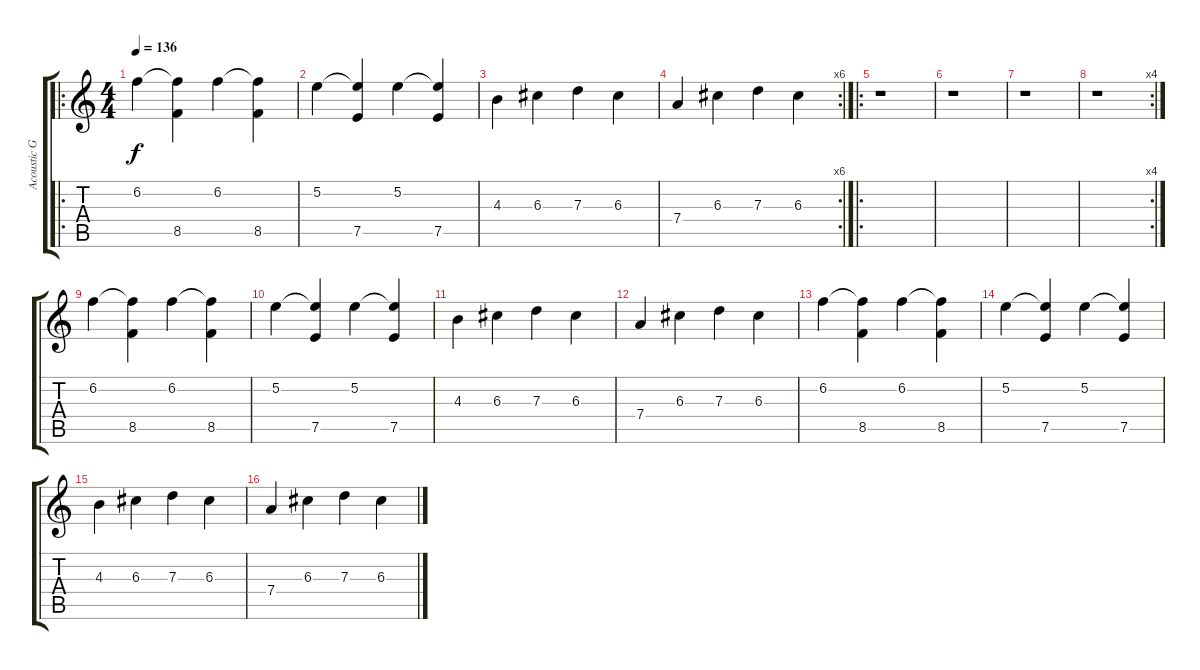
\track ("Acoustic Guitar" "Acoustic G") {instrument acousticguitarnylon}
\staff {score tabs}
\tuning (E4 B3 G3 D3 A2 E2) {hide}
\ro
\ts (4 4)
\tempo 136
\clef g2
\ks c
6.2.4{dy f instrument acousticguitarnylon} (6.2{t} 8.5).4 6.2.4 (6.2{t} 8.5).4 |
5.2.4 (5.2{t} 7.5).4 5.2.4 (5.2{t} 7.5).4 |
4.3.4 6.3.4 7.3.4 6.3.4 |
\rc 6
7.4.4 6.3.4 7.3.4 6.3.4 |
\ro
r.1 |
r.1 |
r.1 |
\rc 4
r.1 |
6.2.4 (6.2{t} 8.5).4 6.2.4 (6.2{t} 8.5).4 |
5.2.4 (5.2{t} 7.5).4 5.2.4 (5.2{t} 7.5).4 |
4.3.4 6.3.4 7.3.4 6.3.4 |
7.4.4 6.3.4 7.3.4 6.3.4 |
6.2.4 (6.2{t} 8.5).4 6.2.4 (6.2{t} 8.5).4 |
5.2.4 (5.2{t} 7.5).4 5.2.4 (5.2{t} 7.5).4 |
4.3.4 6.3.4 7.3.4 6.3.4 |
7.4.4 6.3.4 7.3.4 6.3.4
